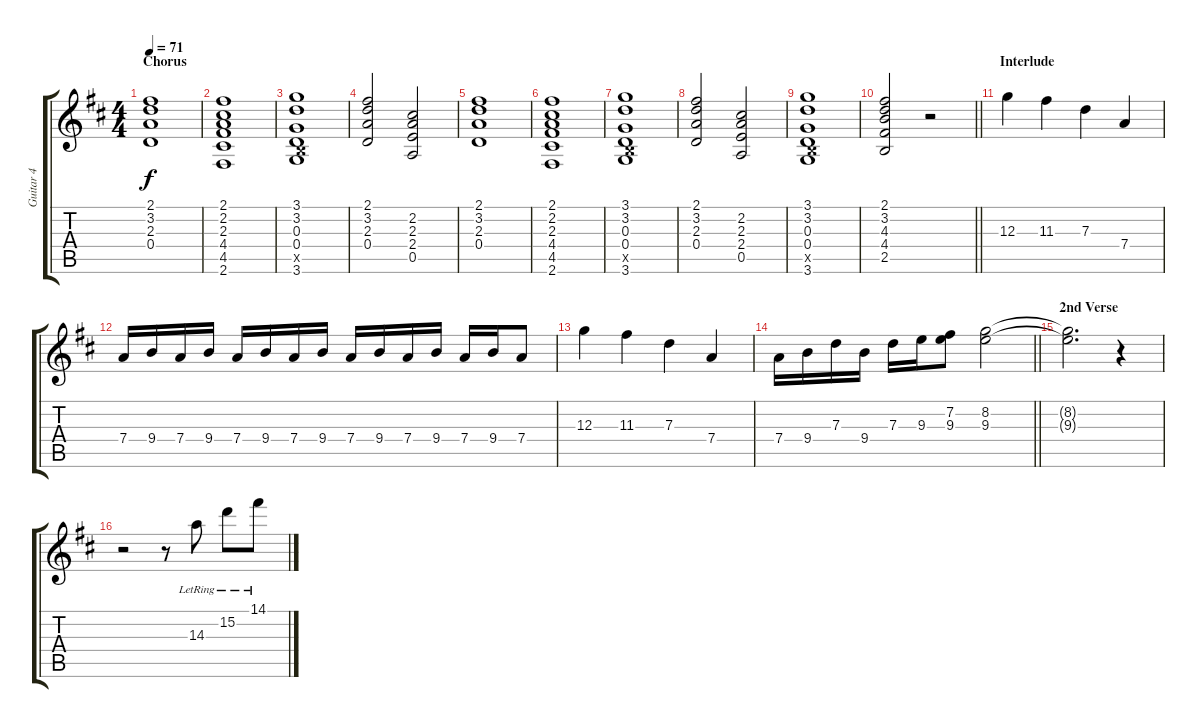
\track ("Guitar 4" "Guitar 4") {instrument electricguitarjazz}
\staff {score tabs}
\tuning (E4 B3 G3 D3 A2 E2) {hide}
\ts (4 4)
\section ("" "Chorus")
\tempo 71
\clef g2
\ks bminor
(2.1 3.2 2.3 0.4).1{dy f} |
(2.1 2.2 2.3 4.4 4.5 2.6).1 |
(3.1 3.2 0.3 0.4 2.5{x} 3.6).1 |
(2.1 3.2 2.3 0.4).2 (2.2 2.3 2.4 0.5).2 |
(2.1 3.2 2.3 0.4).1 |
(2.1 2.2 2.3 4.4 4.5 2.6).1 |
(3.1 3.2 0.3 0.4 2.5{x} 3.6).1 |
(2.1 3.2 2.3 0.4).2 (2.2 2.3 2.4 0.5).2 |
(3.1 3.2 0.3 0.4 2.5{x} 3.6).1 |
\barLineRight lightlight
(2.1 3.2 4.3 4.4 2.5).2 r.2 |
\section ("" "Interlude")
12.3.4 11.3.4 7.3.4 7.4.4 |
7.4.16 9.4.16 7.4.16 9.4.16 7.4.16 9.4.16 7.4.16 9.4.16 7.4.16 9.4.16 7.4.16 9.4.16 7.4.16 9.4.16 7.4.8 |
12.3.4 11.3.4 7.3.4 7.4.4 |
\barLineRight lightlight
7.4.16 9.4.16 7.3.16 9.4.16 7.3.16 9.3.16 (7.2 9.3).8 (8.2 9.3).2 |
\section ("" "2nd Verse")
(8.2{t} 9.3{t}).2{d} r.4 |
r.2 r.8 14.3{lr}.8 15.2{lr}.8 14.1{lr}.8
